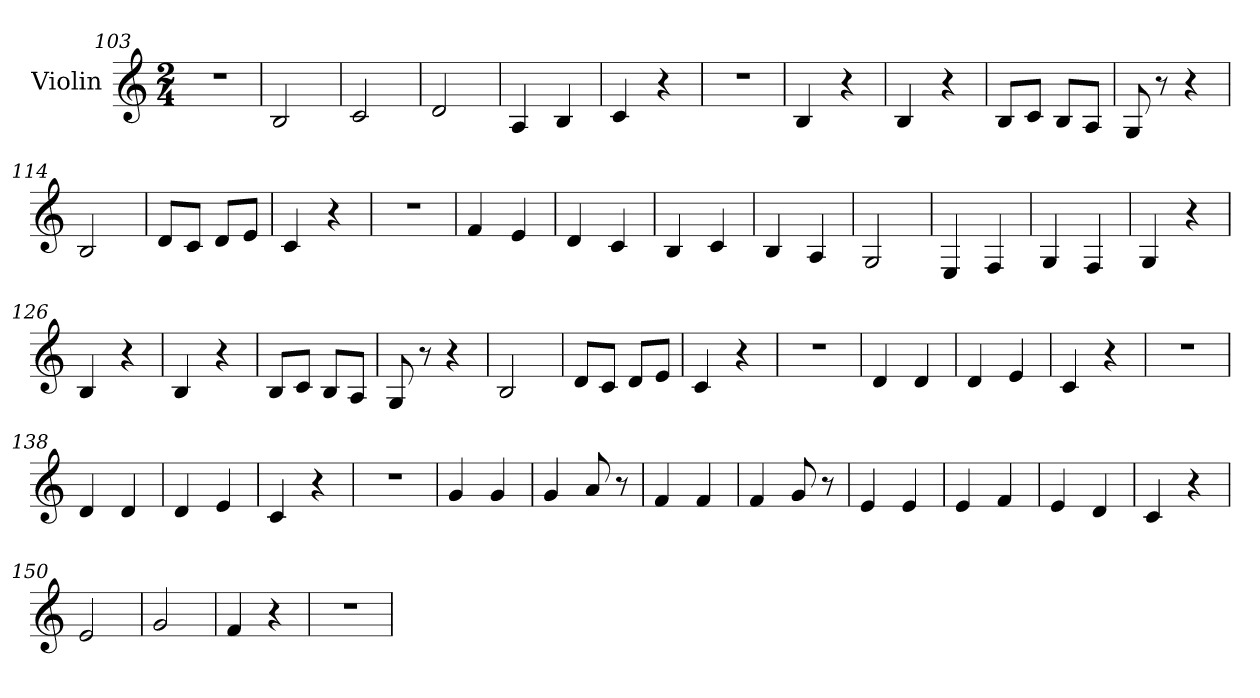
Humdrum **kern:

**kern
*part1
*staff1
*I"Violin
*clefG2
*k[]
*C:
*M2/4
=103
2r
=104
2B/
=105
2c/
=106
2d/
=107
4A/
4B/
=108
4c/
4r
=109
2r
!!LO:LB:g=z
=110
4B/
4r
=111
4B/
4r
=112
8B/L
8c/J
8B/L
8A/J
=113
8G/
8r
4r
=114
2B/
=115
8d/L
8c/J
8d/L
8e/J
=116
4c/
4r
=117
2r
=118
4f/
4e/
=119
4d/
4c/
!!LO:LB:g=z
=120
4B/
4c/
=121
4B/
4A/
=122
2G/
=123
4E/
4F/
=124
4G/
4F/
=125
4G/
4r
=126
4B/
4r
=127
4B/
4r
=128
8B/L
8c/J
8B/L
8A/J
=129
8G/
8r
4r
!!LO:LB:g=z
=130
2B/
=131
8d/L
8c/J
8d/L
8e/J
=132
4c/
4r
=133
2r
=134
4d/
4d/
=135
4d/
4e/
=136
4c/
4r
=137
2r
=138
4d/
4d/
=139
4d/
4e/
=140
4c/
4r
!!LO:LB:g=z
=141
2r
=142
4g/
4g/
=143
4g/
8a/
8r
=144
4f/
4f/
=145
4f/
8g/
8r
=146
4e/
4e/
=147
4e/
4f/
=148
4e/
4d/
=149
4c/
4r
=150
2e/
=151
2g/
!!LO:LB:g=z
=152
4f/
4r
=153
2r
=
*-
